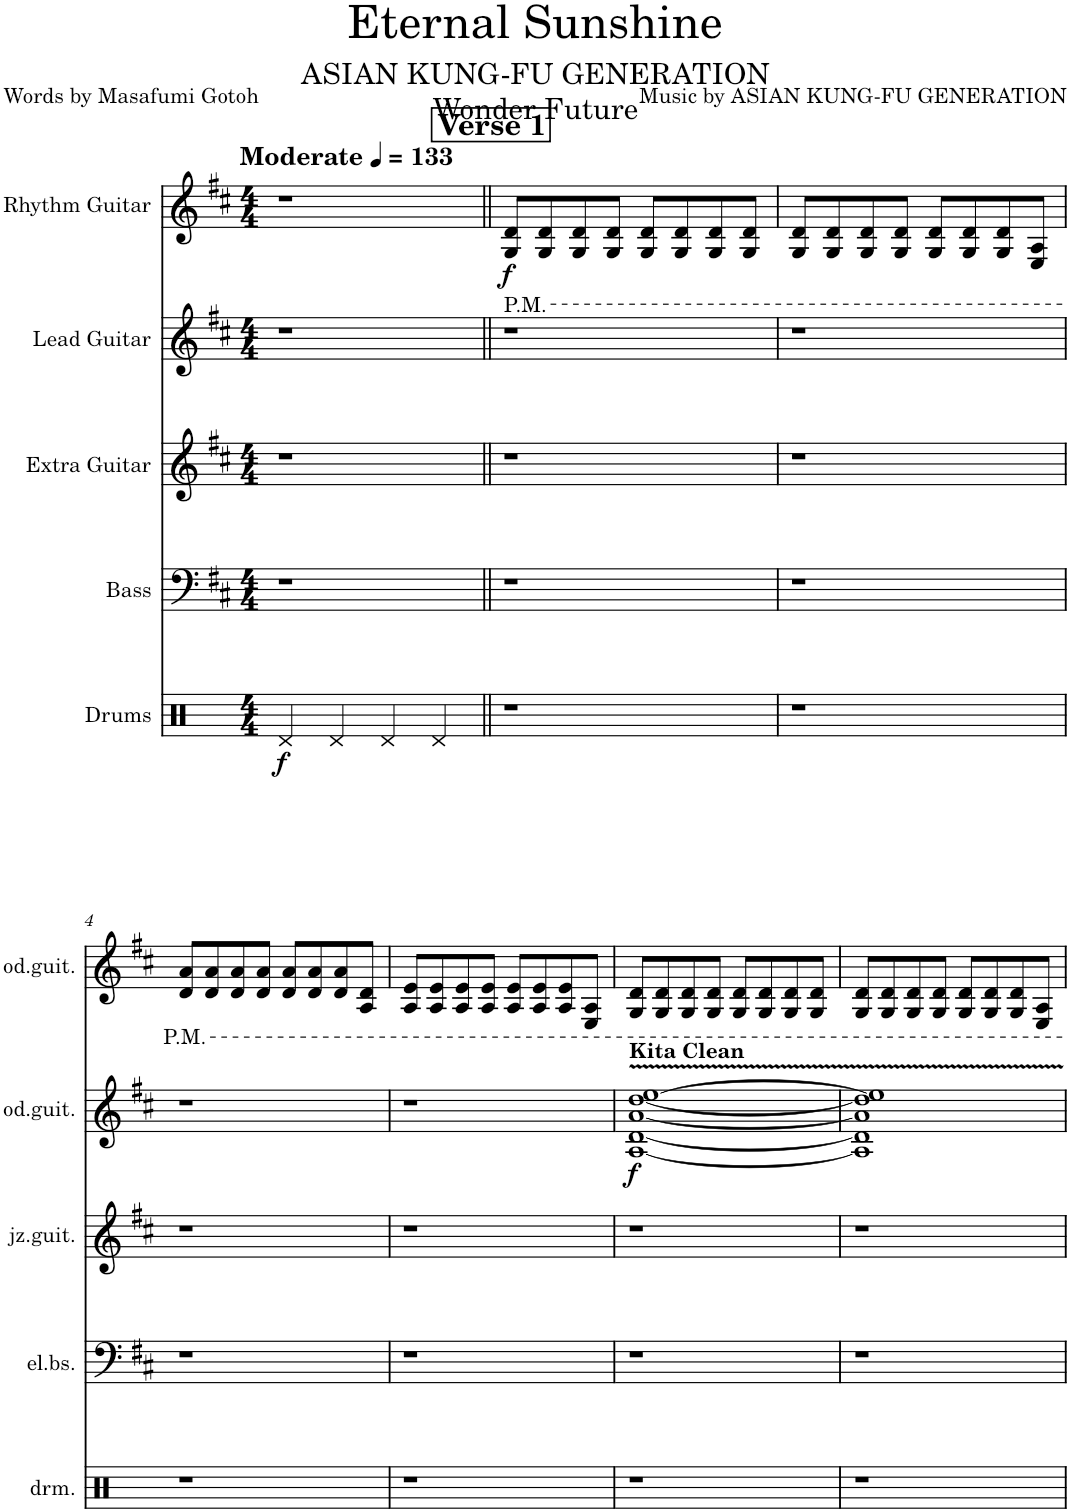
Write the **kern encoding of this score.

**kern	**dynam	**kern	**kern	**kern	**dynam	**kern	**dynam
*part5	*part5	*part4	*part3	*part2	*part2	*part1	*part1
*staff5	*staff5	*staff4	*staff3	*staff2	*staff2	*staff1	*staff1
*I"Drums	*	*I"Bass	*I"Extra Guitar	*I"Lead Guitar	*	*I"Rhythm Guitar	*
*I'drm.	*	*	*	*	*	*	*
*clefX	*	*clefF4	*clefG2	*clefG2	*	*clefG2	*
*	*	*Trd7c12	*Trd7c12	*Trd7c12	*	*Trd7c12	*
*k[f#c#]	*	*k[f#c#]	*k[f#c#]	*k[f#c#]	*	*k[f#c#]	*
*M4/4	*	*M4/4	*M4/4	*M4/4	*	*M4/4	*
*MM133	*	*MM133	*MM133	*MM133	*	*MM133	*
=1	=1	=1	=1	=1	=1	=1	=1
!	!	!	!	!	!	!LO:TX:a:B:t=Moderate	!
!	!LO:DY:b	!	!	!	!	!	!
4Rd/	f	1r	1r	1r	.	1r	.
4Rd/	.	.	.	.	.	.	.
4Rd/	.	.	.	.	.	.	.
4Rd/	.	.	.	.	.	.	.
!!LO:REH:place=s1:a:B:cj:fs=14:t=Verse 1
=2||	=2||	=2||	=2||	=2||	=2||	=2||	=2||
!	!	!	!	!	!	!LO:TX:b:t=P.M.	!
!	!	!	!	!	!	!	!LO:DY:b
1r	.	1r	1r	1r	.	8G/ 8d/L	f
.	.	.	.	.	.	8G/ 8d/	.
.	.	.	.	.	.	8G/ 8d/	.
.	.	.	.	.	.	8G/ 8d/J	.
.	.	.	.	.	.	8G/ 8d/L	.
.	.	.	.	.	.	8G/ 8d/	.
.	.	.	.	.	.	8G/ 8d/	.
.	.	.	.	.	.	8G/ 8d/J	.
=3	=3	=3	=3	=3	=3	=3	=3
1r	.	1r	1r	1r	.	8G/ 8d/L	.
.	.	.	.	.	.	8G/ 8d/	.
.	.	.	.	.	.	8G/ 8d/	.
.	.	.	.	.	.	8G/ 8d/J	.
.	.	.	.	.	.	8G/ 8d/L	.
.	.	.	.	.	.	8G/ 8d/	.
.	.	.	.	.	.	8G/ 8d/	.
.	.	.	.	.	.	8E/ 8A/J	.
!!LO:LB:g=z
=4	=4	=4	=4	=4	=4	=4	=4
1r	.	1r	1r	1r	.	8d/ 8a/L	.
.	.	.	.	.	.	8d/ 8a/	.
.	.	.	.	.	.	8d/ 8a/	.
.	.	.	.	.	.	8d/ 8a/J	.
.	.	.	.	.	.	8d/ 8a/L	.
.	.	.	.	.	.	8d/ 8a/	.
.	.	.	.	.	.	8d/ 8a/	.
.	.	.	.	.	.	8A/ 8d/J	.
=5	=5	=5	=5	=5	=5	=5	=5
1r	.	1r	1r	1r	.	8A/ 8e/L	.
.	.	.	.	.	.	8A/ 8e/	.
.	.	.	.	.	.	8A/ 8e/	.
.	.	.	.	.	.	8A/ 8e/J	.
.	.	.	.	.	.	8A/ 8e/L	.
.	.	.	.	.	.	8A/ 8e/	.
.	.	.	.	.	.	8A/ 8e/	.
.	.	.	.	.	.	8E/ 8A/J	.
=6	=6	=6	=6	=6	=6	=6	=6
!	!	!	!	!LO:TX:a:B:t=Kita Clean	!	!	!
!	!	!	!	!	!LO:DY:b	!	!
1r	.	1r	1r	[1A [1d [1a [1dd [1ee	f	8G/ 8d/L	.
.	.	.	.	.	.	8G/ 8d/	.
.	.	.	.	.	.	8G/ 8d/	.
.	.	.	.	.	.	8G/ 8d/J	.
.	.	.	.	.	.	8G/ 8d/L	.
.	.	.	.	.	.	8G/ 8d/	.
.	.	.	.	.	.	8G/ 8d/	.
.	.	.	.	.	.	8G/ 8d/J	.
=7	=7	=7	=7	=7	=7	=7	=7
1r	.	1r	1r	1A] 1d] 1a] 1dd] 1ee]	.	8G/ 8d/L	.
.	.	.	.	.	.	8G/ 8d/	.
.	.	.	.	.	.	8G/ 8d/	.
.	.	.	.	.	.	8G/ 8d/J	.
.	.	.	.	.	.	8G/ 8d/L	.
.	.	.	.	.	.	8G/ 8d/	.
.	.	.	.	.	.	8G/ 8d/	.
.	.	.	.	.	.	8E/ 8A/J	.
=	=	=	=	=	=	=	=
*-	*-	*-	*-	*-	*-	*-	*-
